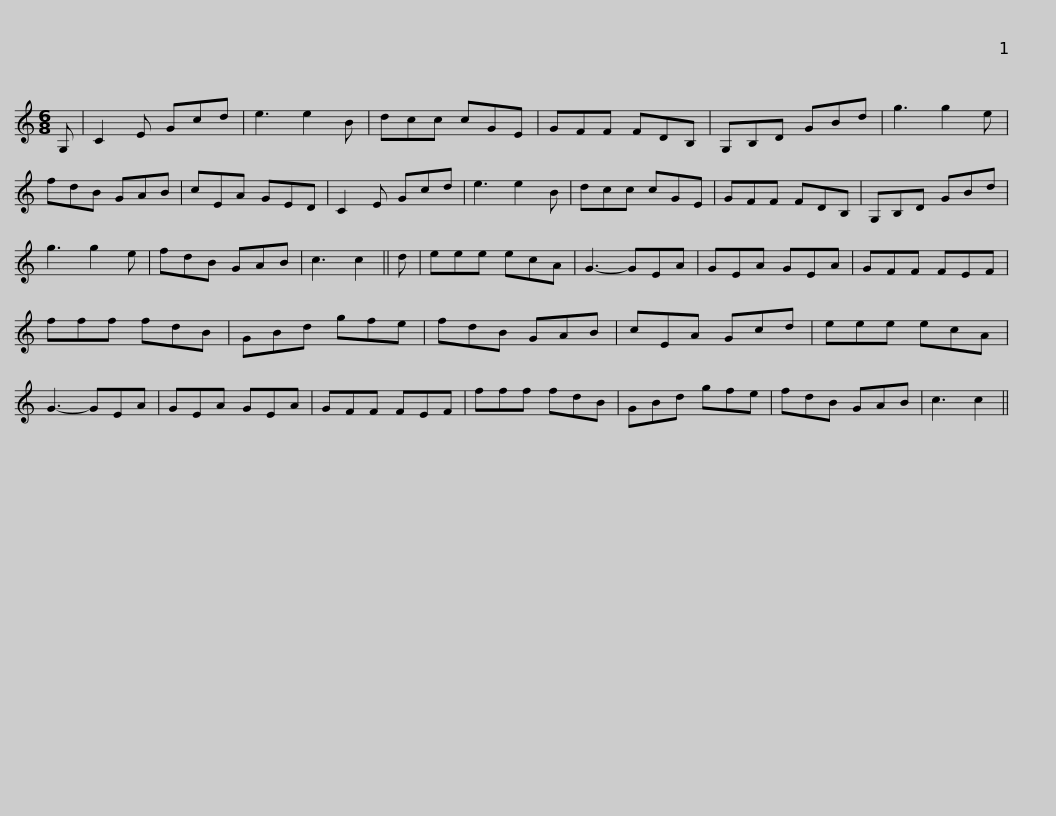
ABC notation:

X:1
L:1/8
M:6/8
I:linebreak $
K:C
V:1 treble
V:1
 G, | C2 E Gcd | e3 e2 B | dcc cGE | GFF FDB, | %5
 G,B,D GBd | g3 g2 e | fdB GAB | cEA GED |$ C2 E Gcd | %10
 e3 e2 B | dcc cGE | GFF FDB, | G,B,D GBd | g3 g2 e | %15
 fdB GAB | c3 c2 || d |$ eee ecA | G3- GEA | %20
 GEA GEA | GFF FEF | fff fdB | GBd gfe | fdB GAB | %25
 cEA Gcd |$ eee ecA | G3- GEA | GEA GEA | GFF FEF | %30
 fff fdB | GBd gfe | fdB GAB | c3 c2 || %34
